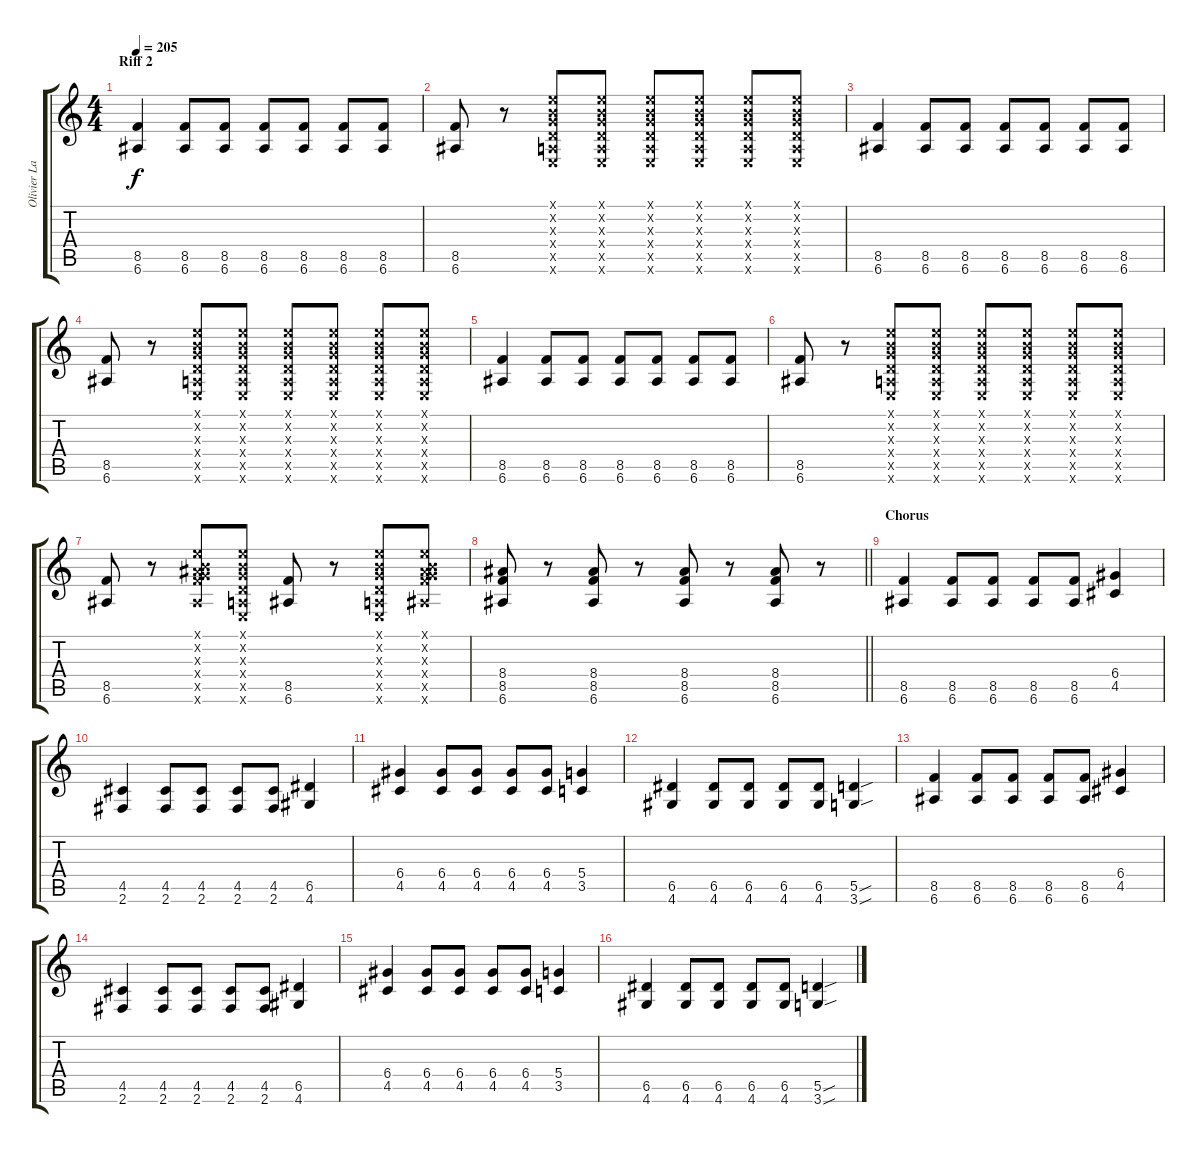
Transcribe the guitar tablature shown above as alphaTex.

\track ("Olivier Lavoie" "Olivier La") {instrument overdrivenguitar}
\staff {score tabs}
\tuning (E4 B3 G3 D3 A2 E2) {hide}
\ts (4 4)
\section ("" "Riff 2")
\tempo 205
\clef g2
\ks c
(8.5 6.6).4{dy f} (8.5 6.6).8 (8.5 6.6).8 (8.5 6.6).8 (8.5 6.6).8 (8.5 6.6).8 (8.5 6.6).8 |
(8.5 6.6).8 r.8 (0.1{x} 0.2{x} 0.3{x} 0.4{x} 0.5{x} 0.6{x}).8 (0.1{x} 0.2{x} 0.3{x} 0.4{x} 0.5{x} 0.6{x}).8 (0.1{x} 0.2{x} 0.3{x} 0.4{x} 0.5{x} 0.6{x}).8 (0.1{x} 0.2{x} 0.3{x} 0.4{x} 0.5{x} 0.6{x}).8 (0.1{x} 0.2{x} 0.3{x} 0.4{x} 0.5{x} 0.6{x}).8 (0.1{x} 0.2{x} 0.3{x} 0.4{x} 0.5{x} 0.6{x}).8 |
(8.5 6.6).4 (8.5 6.6).8 (8.5 6.6).8 (8.5 6.6).8 (8.5 6.6).8 (8.5 6.6).8 (8.5 6.6).8 |
(8.5 6.6).8 r.8 (0.1{x} 0.2{x} 0.3{x} 0.4{x} 0.5{x} 0.6{x}).8 (0.1{x} 0.2{x} 0.3{x} 0.4{x} 0.5{x} 0.6{x}).8 (0.1{x} 0.2{x} 0.3{x} 0.4{x} 0.5{x} 0.6{x}).8 (0.1{x} 0.2{x} 0.3{x} 0.4{x} 0.5{x} 0.6{x}).8 (0.1{x} 0.2{x} 0.3{x} 0.4{x} 0.5{x} 0.6{x}).8 (0.1{x} 0.2{x} 0.3{x} 0.4{x} 0.5{x} 0.6{x}).8 |
(8.5 6.6).4 (8.5 6.6).8 (8.5 6.6).8 (8.5 6.6).8 (8.5 6.6).8 (8.5 6.6).8 (8.5 6.6).8 |
(8.5 6.6).8 r.8 (0.1{x} 0.2{x} 0.3{x} 0.4{x} 0.5{x} 0.6{x}).8 (0.1{x} 0.2{x} 0.3{x} 0.4{x} 0.5{x} 0.6{x}).8 (0.1{x} 0.2{x} 0.3{x} 0.4{x} 0.5{x} 0.6{x}).8 (0.1{x} 0.2{x} 0.3{x} 0.4{x} 0.5{x} 0.6{x}).8 (0.1{x} 0.2{x} 0.3{x} 0.4{x} 0.5{x} 0.6{x}).8 (0.1{x} 0.2{x} 0.3{x} 0.4{x} 0.5{x} 0.6{x}).8 |
(8.5 6.6).8 r.8 (0.1{x} 0.2{x} 0.3{x} 8.4{x} 8.5{x} 6.6{x}).8 (0.1{x} 0.2{x} 0.3{x} 0.4{x} 0.5{x} 0.6{x}).8 (8.5 6.6).8 r.8 (0.1{x} 0.2{x} 0.3{x} 0.4{x} 0.5{x} 0.6{x}).8 (0.1{x} 0.2{x} 0.3{x} 8.4{x} 8.5{x} 6.6{x}).8 |
\barLineRight lightlight
(8.4 8.5 6.6).8 r.8 (8.4 8.5 6.6).8 r.8 (8.4 8.5 6.6).8 r.8 (8.4 8.5 6.6).8 r.8 |
\section ("" "Chorus")
(8.5 6.6).4 (8.5 6.6).8 (8.5 6.6).8 (8.5 6.6).8 (8.5 6.6).8 (6.4 4.5).4 |
(4.5 2.6).4 (4.5 2.6).8 (4.5 2.6).8 (4.5 2.6).8 (4.5 2.6).8 (6.5 4.6).4 |
(6.4 4.5).4 (6.4 4.5).8 (6.4 4.5).8 (6.4 4.5).8 (6.4 4.5).8 (5.4 3.5).4 |
(6.5 4.6).4 (6.5 4.6).8 (6.5 4.6).8 (6.5 4.6).8 (6.5 4.6).8 (5.5{sou} 3.6{sou}).4 |
(8.5 6.6).4 (8.5 6.6).8 (8.5 6.6).8 (8.5 6.6).8 (8.5 6.6).8 (6.4 4.5).4 |
(4.5 2.6).4 (4.5 2.6).8 (4.5 2.6).8 (4.5 2.6).8 (4.5 2.6).8 (6.5 4.6).4 |
(6.4 4.5).4 (6.4 4.5).8 (6.4 4.5).8 (6.4 4.5).8 (6.4 4.5).8 (5.4 3.5).4 |
(6.5 4.6).4 (6.5 4.6).8 (6.5 4.6).8 (6.5 4.6).8 (6.5 4.6).8 (5.5{sou} 3.6{sou}).4
